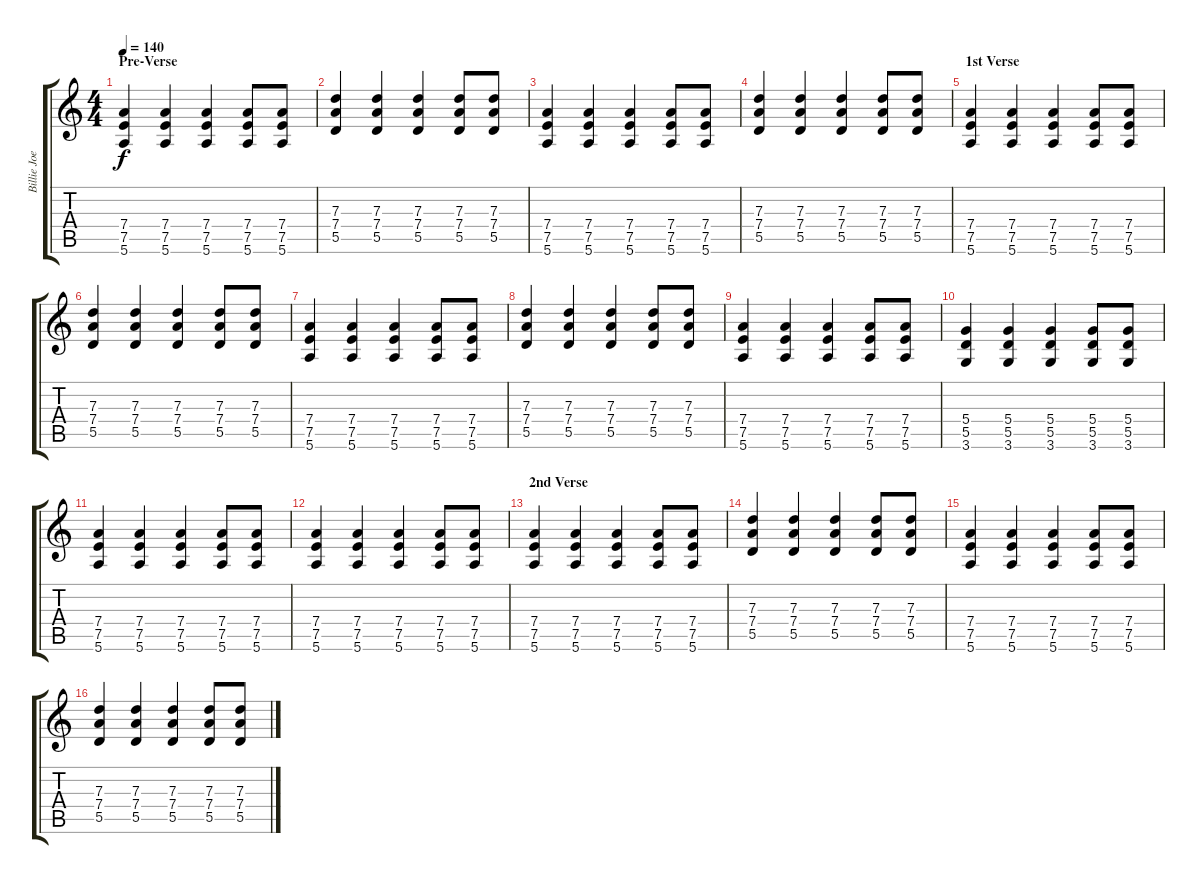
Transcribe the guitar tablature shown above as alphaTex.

\track ("Billie Joe Armstrong (Guitar)" "Billie Joe") {instrument distortionguitar}
\staff {score tabs}
\tuning (E4 B3 G3 D3 A2 E2) {hide}
\ts (4 4)
\section ("" "Pre-Verse")
\tempo 140
\clef g2
\ks c
(7.4 7.5 5.6).4{dy f} (7.4 7.5 5.6).4 (7.4 7.5 5.6).4 (7.4 7.5 5.6).8 (7.4 7.5 5.6).8 |
(7.3 7.4 5.5).4 (7.3 7.4 5.5).4 (7.3 7.4 5.5).4 (7.3 7.4 5.5).8 (7.3 7.4 5.5).8 |
(7.4 7.5 5.6).4 (7.4 7.5 5.6).4 (7.4 7.5 5.6).4 (7.4 7.5 5.6).8 (7.4 7.5 5.6).8 |
(7.3 7.4 5.5).4 (7.3 7.4 5.5).4 (7.3 7.4 5.5).4 (7.3 7.4 5.5).8 (7.3 7.4 5.5).8 |
\section ("" "1st Verse")
(7.4 7.5 5.6).4 (7.4 7.5 5.6).4 (7.4 7.5 5.6).4 (7.4 7.5 5.6).8 (7.4 7.5 5.6).8 |
(7.3 7.4 5.5).4 (7.3 7.4 5.5).4 (7.3 7.4 5.5).4 (7.3 7.4 5.5).8 (7.3 7.4 5.5).8 |
(7.4 7.5 5.6).4 (7.4 7.5 5.6).4 (7.4 7.5 5.6).4 (7.4 7.5 5.6).8 (7.4 7.5 5.6).8 |
(7.3 7.4 5.5).4 (7.3 7.4 5.5).4 (7.3 7.4 5.5).4 (7.3 7.4 5.5).8 (7.3 7.4 5.5).8 |
(7.4 7.5 5.6).4 (7.4 7.5 5.6).4 (7.4 7.5 5.6).4 (7.4 7.5 5.6).8 (7.4 7.5 5.6).8 |
(5.4 5.5 3.6).4 (5.4 5.5 3.6).4 (5.4 5.5 3.6).4 (5.4 5.5 3.6).8 (5.4 5.5 3.6).8 |
(7.4 7.5 5.6).4 (7.4 7.5 5.6).4 (7.4 7.5 5.6).4 (7.4 7.5 5.6).8 (7.4 7.5 5.6).8 |
(7.4 7.5 5.6).4 (7.4 7.5 5.6).4 (7.4 7.5 5.6).4 (7.4 7.5 5.6).8 (7.4 7.5 5.6).8 |
\section ("" "2nd Verse")
(7.4 7.5 5.6).4 (7.4 7.5 5.6).4 (7.4 7.5 5.6).4 (7.4 7.5 5.6).8 (7.4 7.5 5.6).8 |
(7.3 7.4 5.5).4 (7.3 7.4 5.5).4 (7.3 7.4 5.5).4 (7.3 7.4 5.5).8 (7.3 7.4 5.5).8 |
(7.4 7.5 5.6).4 (7.4 7.5 5.6).4 (7.4 7.5 5.6).4 (7.4 7.5 5.6).8 (7.4 7.5 5.6).8 |
(7.3 7.4 5.5).4 (7.3 7.4 5.5).4 (7.3 7.4 5.5).4 (7.3 7.4 5.5).8 (7.3 7.4 5.5).8
